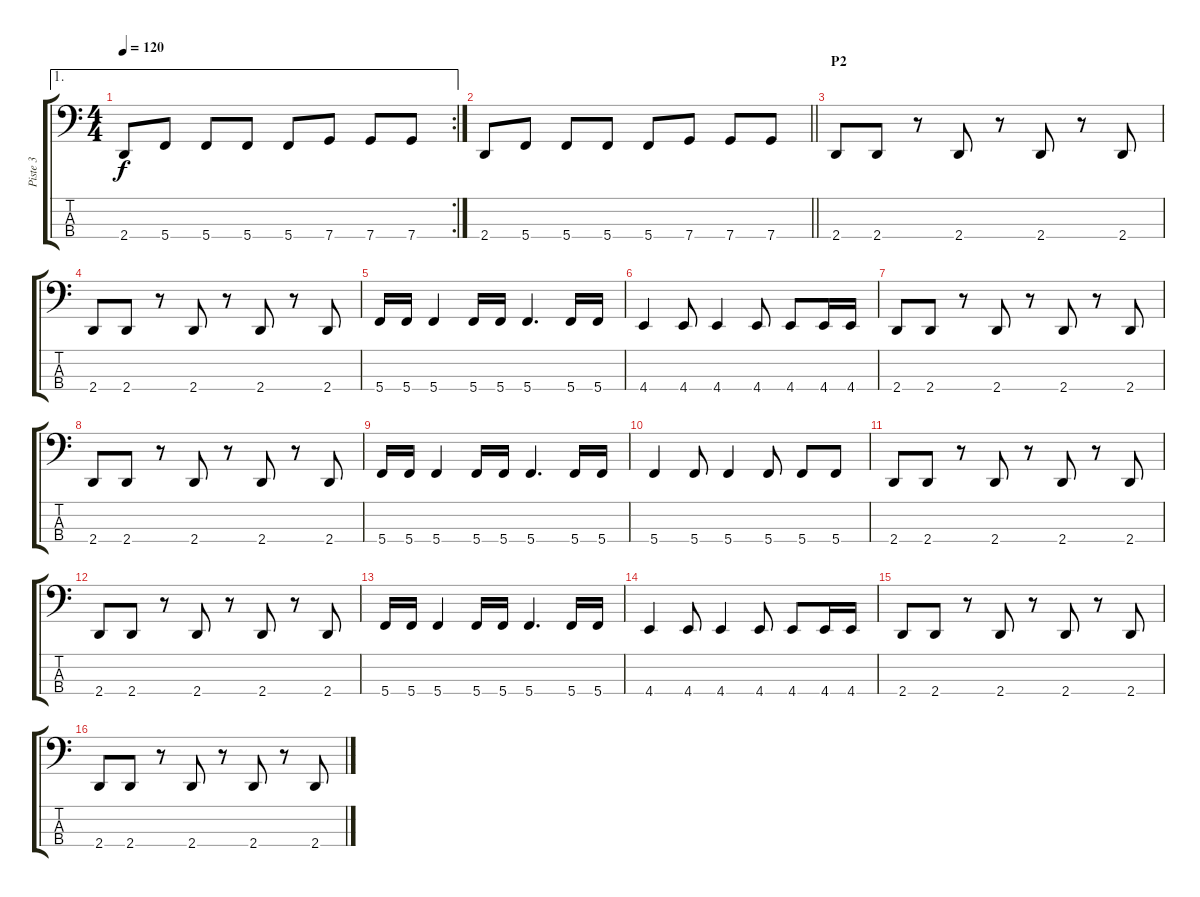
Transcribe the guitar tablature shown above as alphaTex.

\track ("Piste 3" "Piste 3") {instrument electricbasspick}
\staff {score tabs}
\tuning (F2 C2 G1 C1) {hide}
\ae 1
\rc 2
\ts (4 4)
\tempo 120
\clef f4
\ks c
2.4.8{dy f} 5.4.8 5.4.8 5.4.8 5.4.8 7.4.8 7.4.8 7.4.8 |
\barLineRight lightlight
2.4.8 5.4.8 5.4.8 5.4.8 5.4.8 7.4.8 7.4.8 7.4.8 |
\section ("" "P2")
2.4.8 2.4.8 r.8 2.4.8 r.8 2.4.8 r.8 2.4.8 |
2.4.8 2.4.8 r.8 2.4.8 r.8 2.4.8 r.8 2.4.8 |
5.4.16 5.4.16 5.4.4 5.4.16 5.4.16 5.4.4{d} 5.4.16 5.4.16 |
4.4.4 4.4.8 4.4.4 4.4.8 4.4.8 4.4.16 4.4.16 |
2.4.8 2.4.8 r.8 2.4.8 r.8 2.4.8 r.8 2.4.8 |
2.4.8 2.4.8 r.8 2.4.8 r.8 2.4.8 r.8 2.4.8 |
5.4.16 5.4.16 5.4.4 5.4.16 5.4.16 5.4.4{d} 5.4.16 5.4.16 |
5.4.4 5.4.8 5.4.4 5.4.8 5.4.8 5.4.8 |
2.4.8 2.4.8 r.8 2.4.8 r.8 2.4.8 r.8 2.4.8 |
2.4.8 2.4.8 r.8 2.4.8 r.8 2.4.8 r.8 2.4.8 |
5.4.16 5.4.16 5.4.4 5.4.16 5.4.16 5.4.4{d} 5.4.16 5.4.16 |
4.4.4 4.4.8 4.4.4 4.4.8 4.4.8 4.4.16 4.4.16 |
2.4.8 2.4.8 r.8 2.4.8 r.8 2.4.8 r.8 2.4.8 |
2.4.8 2.4.8 r.8 2.4.8 r.8 2.4.8 r.8 2.4.8
